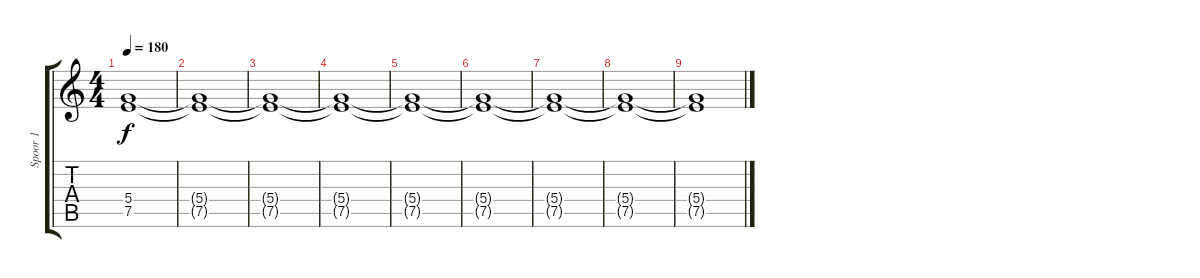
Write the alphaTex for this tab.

\track ("Spoor 1" "Spoor 1") {instrument distortionguitar}
\staff {score tabs}
\tuning (E4 B3 G3 D3 A2 E2) {hide}
\ts (4 4)
\tempo 180
\clef g2
\ks c
(5.4 7.5).1{dy f} |
(5.4{t} 7.5{t}).1 |
(5.4{t} 7.5{t}).1 |
(5.4{t} 7.5{t}).1 |
(5.4{t} 7.5{t}).1 |
(5.4{t} 7.5{t}).1 |
(5.4{t} 7.5{t}).1 |
(5.4{t} 7.5{t}).1 |
(5.4{t} 7.5{t}).1
